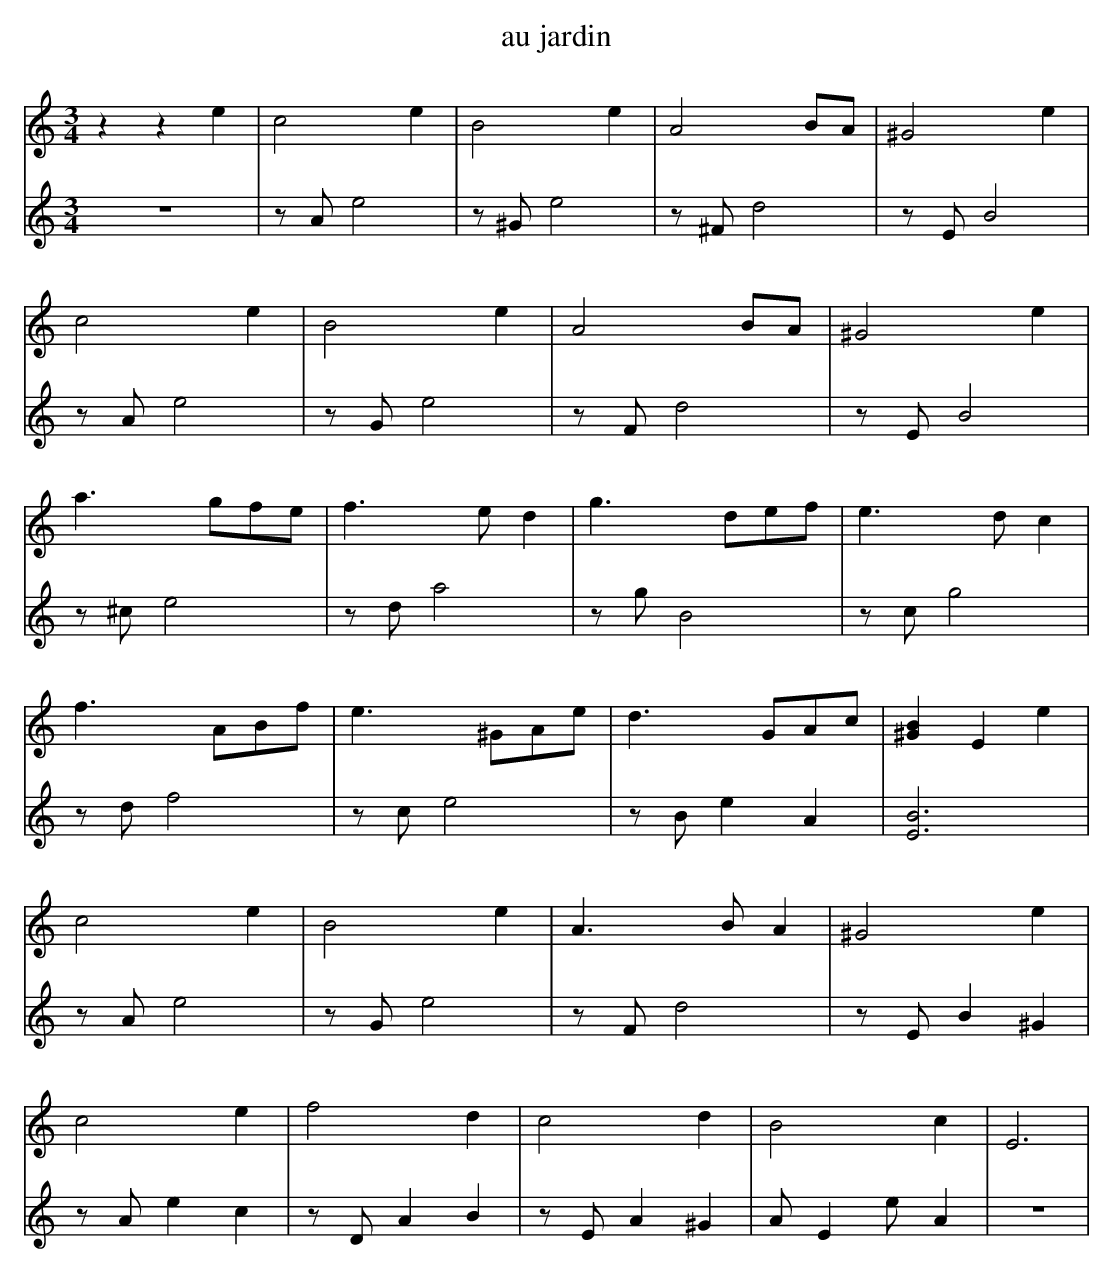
X:1
T:au jardin
M: 3/4
L: 1/4Q:1/4=100
K:C
V:1
z z e | c2 e | B2 e | A2 B/A/ | ^G2 e |
c2 e | B2 e | A2 B/A/ | ^G2 e |
a3/2 g/f/e/ | f3/2 e/d | g3/2 d/e/f/ | e3/2 d/c |
f3/2 A/B/f/ | e3/2 ^G/A/e/ | d3/2 G/A/c/ | [^GB] E e |
c2 e | B2 e | A3/2 B/A | ^G2 e |
c2 e | f2 d | c2 d | B2 c | E3 |
V:2
z3 | z/A/ e2 | z/^G/ e2 | z/^F/ d2 |
z/E/ B2 |
z/A/ e2 | z/G/ e2 | z/F/ d2 |
z/E/ B2 |
z/^c/ e2 | z/d/ a2 | z/g/ B2 |
z/c/ g2 | z/d/ f2 | z/c/ e2 | z/B/ e A |
[E3B3] |
z/A/ e2 | z/G/ e2 | z/F/ d2 | z/E/ B ^G |
z/A/ e c | z/D/ A B | z/E/ A ^G | A/E e/A |  z3 |
